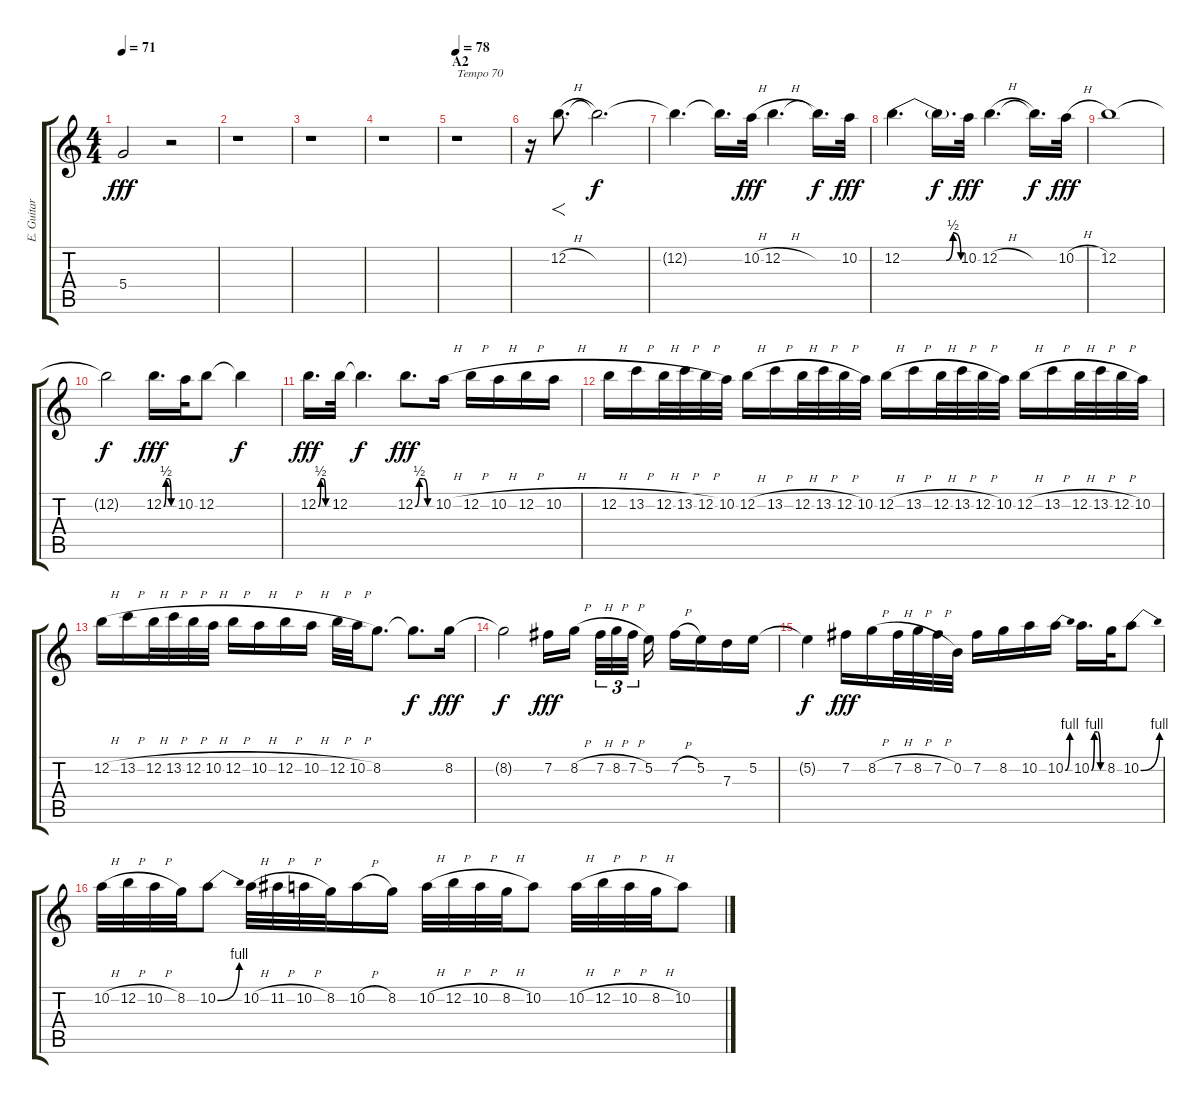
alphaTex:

\track ("E. Guitar 2 (Left)" "E. Guitar ") {instrument distortionguitar}
\staff {score tabs}
\tuning (E4 B3 G3 D3 A2 E2) {hide}
\ts (4 4)
\tempo 71
\clef g2
\ks c
5.4.2{dy fff} r.2 |
r.1 |
r.1 |
r.1 |
\section ("" "A2")
\tempo 78
r.1{txt "Tempo 70"} |
r.16 12.2{h}.8{f d} 12.2{t}.2{d dy f} |
12.2{t}.4{d} 12.2{t}.16{d} 10.2{h}.32{dy fff} 12.2{h}.4{d} 12.2{t}.16{d dy f} 10.2.32{dy fff} |
12.2{be (custom 0 0 45 0 52 2 60 0)}.4{d} 12.2{t}.16{d dy f} 10.2.32{dy fff} 12.2{h}.4{d} 12.2{t}.16{d dy f} 10.2{h}.32{dy fff} |
12.2.1 |
12.2{t}.2{dy f} 12.2{be (custom 0 0 15 2 30 2 45 0 60 0)}.16{d dy fff} 10.2.32 12.2.8 12.2{t}.4{dy f} |
12.2{be (custom 0 0 15 2 30 2 45 0 60 0)}.16{d dy fff} 12.2.32 12.2{t}.4{d dy f} 12.2{be (custom 0 0 15 2 30 2 45 0 60 0)}.8{d dy fff} 10.2{h}.16 12.2{h}.16 10.2{h}.16 12.2{h}.16 10.2{h}.16 |
12.2{h}.16 13.2{h}.16 12.2{h}.32 13.2{h}.32 12.2{h}.32 10.2.32 12.2{h}.16 13.2{h}.16 12.2{h}.32 13.2{h}.32 12.2{h}.32 10.2.32 12.2{h}.16 13.2{h}.16 12.2{h}.32 13.2{h}.32 12.2{h}.32 10.2.32 12.2{h}.16 13.2{h}.16 12.2{h}.32 13.2{h}.32 12.2{h}.32 10.2.32 |
12.2{h}.16 13.2{h}.16 12.2{h}.32 13.2{h}.32 12.2{h}.32 10.2{h}.32 12.2{h}.16 10.2{h}.16 12.2{h}.16 10.2{h}.16 12.2{h}.32 10.2{h}.32 8.2.8{d} 8.2{t}.8{d dy f} 8.2.16{dy fff} |
8.2{t}.2{dy f} 7.2.16{dy fff} 8.2{h}.16{beam splitsecondary} 7.2{h}.32{tu (3 2)} 8.2{h}.32{tu (3 2)} 7.2{h}.32{tu (3 2) beam splitsecondary} 5.2.16 7.2{h}.16 5.2.16 7.3.16 5.2.16 |
5.2{t}.4{dy f} 7.2.16{dy fff} 8.2{h}.16 7.2{h}.32 8.2{h}.32 7.2{h}.32 0.2.32 7.2.16 8.2.16 10.2.16 10.2{be (bend 0 0 60 4)}.16 10.2{be (custom 0 0 15 4 30 4 45 0 60 0)}.16{d} 8.2.32 10.2{be (bend 0 0 60 4)}.8 |
10.2{h}.32 12.2{h}.32 10.2{h}.32 8.2.32 10.2{be (bend 0 0 60 4)}.8 10.2{h}.32 11.2{h}.32 10.2{h}.32 8.2.32 10.2{h}.16 8.2.16 10.2{h}.32 12.2{h}.32 10.2{h}.32 8.2{h}.32 10.2.8 10.2{h}.32 12.2{h}.32 10.2{h}.32 8.2{h}.32 10.2.8
